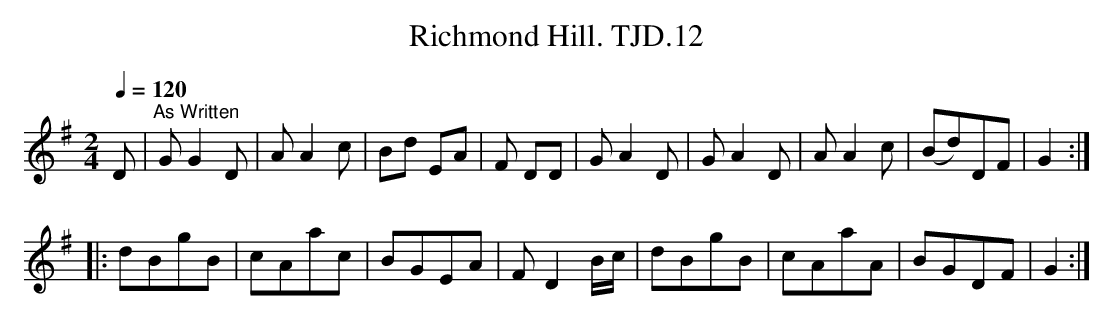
X:1
T:Richmond Hill. TJD.12
L:1/8
M:2/4
Q:1/4=120
K:G
D|"^As Written"GG2D|AA2c|Bd EA|F DD|GA2D|GA2D|AA2c|(Bd)DF|G2:|!
|:dBgB|cAac|BGEA|FD2B/c/|dBgB|cAaA|BGDF|G2:|]
